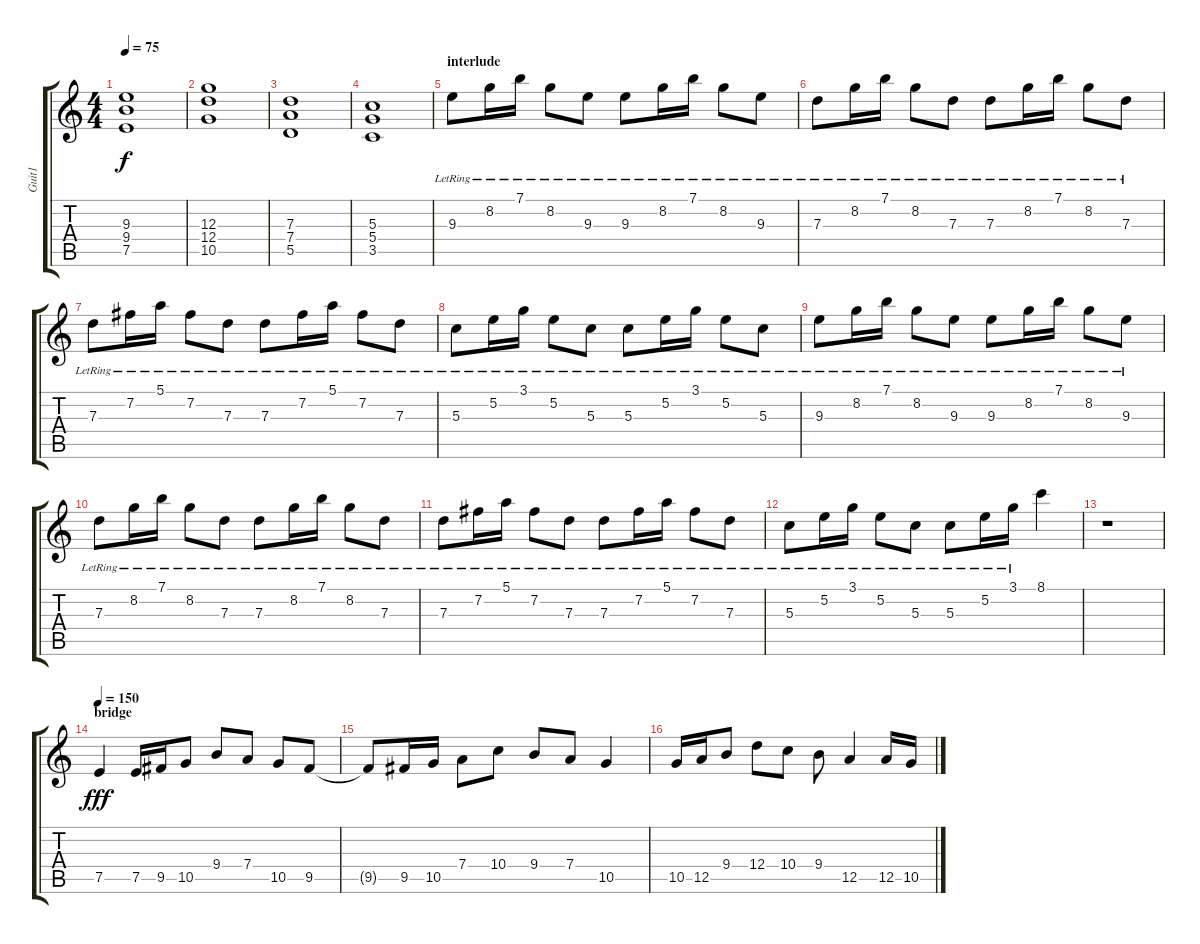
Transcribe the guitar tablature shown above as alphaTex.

\track ("Guit1" "Guit1") {instrument acousticguitarnylon}
\staff {score tabs}
\tuning (E4 B3 G3 D3 A2 E2) {hide}
\ts (4 4)
\tempo 75
\clef g2
\ks c
(9.3 9.4 7.5).1{dy f} |
(12.3 12.4 10.5).1 |
(7.3 7.4 5.5).1 |
(5.3 5.4 3.5).1 |
\section ("" "interlude")
9.3{lr}.8{volume 15 instrument acousticguitarnylon} 8.2{lr}.16 7.1{lr}.16 8.2{lr}.8 9.3{lr}.8 9.3{lr}.8 8.2{lr}.16 7.1{lr}.16 8.2{lr}.8 9.3{lr}.8 |
7.3{lr}.8 8.2{lr}.16 7.1{lr}.16 8.2{lr}.8 7.3{lr}.8 7.3{lr}.8 8.2{lr}.16 7.1{lr}.16 8.2{lr}.8 7.3{lr}.8 |
7.3{lr}.8 7.2{lr}.16 5.1{lr}.16 7.2{lr}.8 7.3{lr}.8 7.3{lr}.8 7.2{lr}.16 5.1{lr}.16 7.2{lr}.8 7.3{lr}.8 |
5.3{lr}.8 5.2{lr}.16 3.1{lr}.16 5.2{lr}.8 5.3{lr}.8 5.3{lr}.8 5.2{lr}.16 3.1{lr}.16 5.2{lr}.8 5.3{lr}.8 |
9.3{lr}.8 8.2{lr}.16 7.1{lr}.16 8.2{lr}.8 9.3{lr}.8 9.3{lr}.8 8.2{lr}.16 7.1{lr}.16 8.2{lr}.8 9.3{lr}.8 |
7.3{lr}.8 8.2{lr}.16 7.1{lr}.16 8.2{lr}.8 7.3{lr}.8 7.3{lr}.8 8.2{lr}.16 7.1{lr}.16 8.2{lr}.8 7.3{lr}.8 |
7.3{lr}.8 7.2{lr}.16 5.1{lr}.16 7.2{lr}.8 7.3{lr}.8 7.3{lr}.8 7.2{lr}.16 5.1{lr}.16 7.2{lr}.8 7.3{lr}.8 |
5.3{lr}.8 5.2{lr}.16 3.1{lr}.16 5.2{lr}.8 5.3{lr}.8 5.3{lr}.8 5.2{lr}.16 3.1{lr}.16 8.1.4 |
r.1 |
\section ("" "bridge")
\tempo 150
7.5.4{dy fff volume 11 instrument distortionguitar} 7.5.16 9.5.16 10.5.8 9.4.8 7.4.8 10.5.8 9.5.8 |
9.5{t}.8 9.5.16 10.5.16 7.4.8 10.4.8 9.4.8 7.4.8 10.5.4 |
10.5.16 12.5.16 9.4.8 12.4.8 10.4.8 9.4.8 12.5.4 12.5.16 10.5.16
